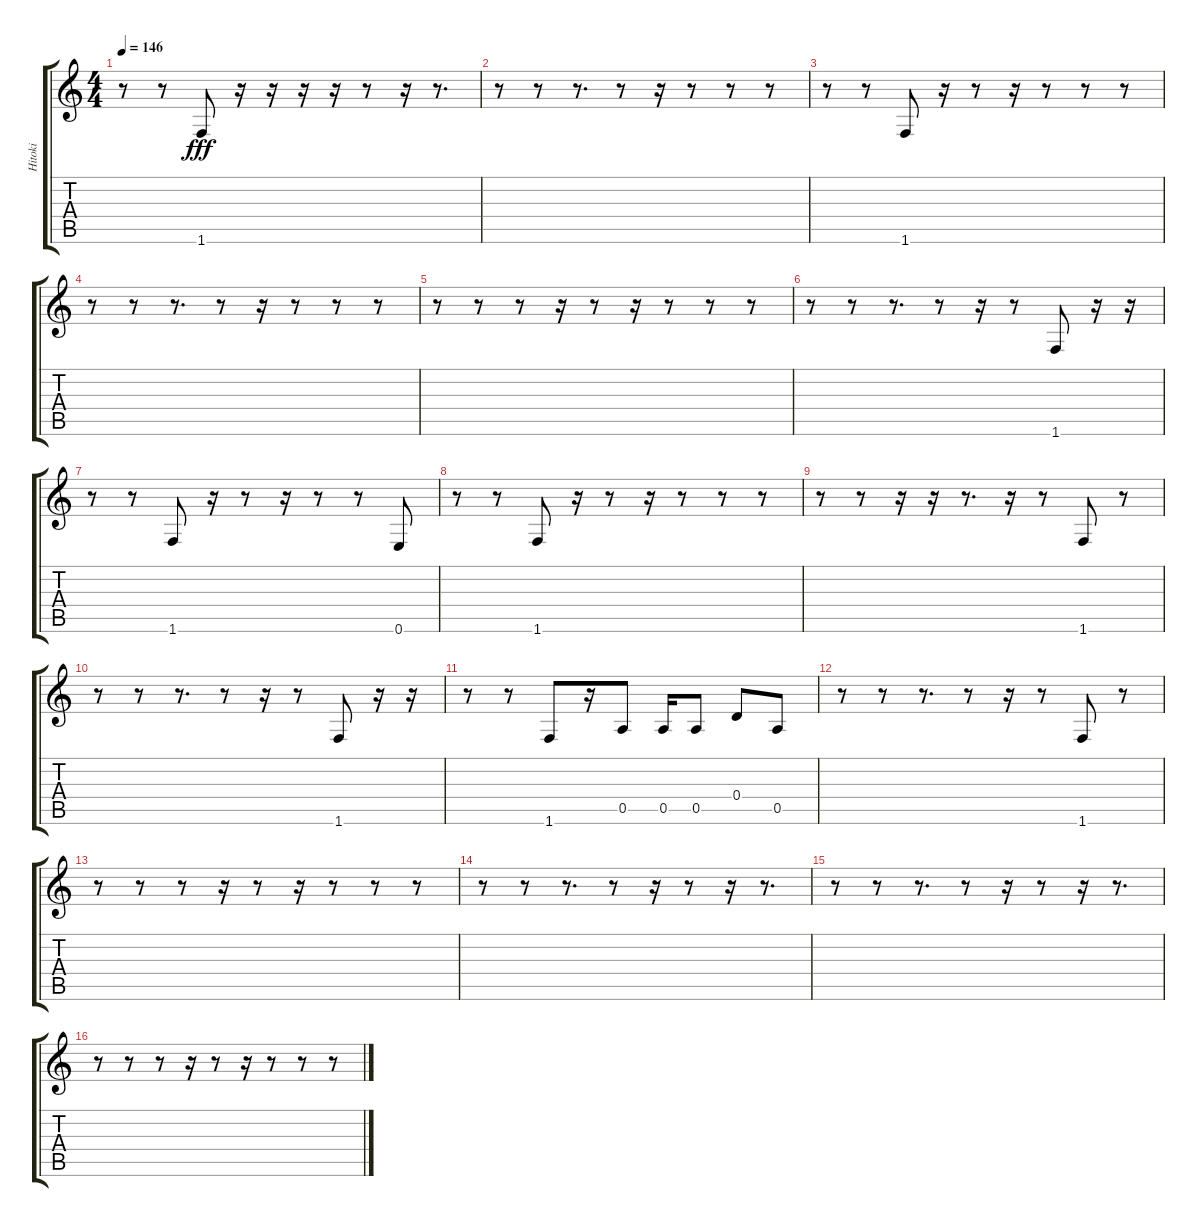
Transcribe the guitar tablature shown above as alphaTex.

\track ("Hitoki " "Hitoki ") {instrument electricbassfinger}
\staff {score tabs}
\tuning (E4 B3 G3 D3 A2 E2) {hide}
\ts (4 4)
\tempo 146
\clef g2
\ks c
r.8{dy fff} r.8 1.6.8 r.16 r.16 r.16 r.16 r.8 r.16 r.8{d} |
r.8 r.8 r.8{d} r.8 r.16 r.8 r.8 r.8 |
r.8 r.8 1.6.8 r.16 r.8 r.16 r.8 r.8 r.8 |
r.8 r.8 r.8{d} r.8 r.16 r.8 r.8 r.8 |
r.8 r.8 r.8 r.16 r.8 r.16 r.8 r.8 r.8 |
r.8 r.8 r.8{d} r.8 r.16 r.8 1.6.8 r.16 r.16 |
r.8 r.8 1.6.8 r.16 r.8 r.16 r.8 r.8 0.6.8 |
r.8 r.8 1.6.8 r.16 r.8 r.16 r.8 r.8 r.8 |
r.8 r.8 r.16 r.16 r.8{d} r.16 r.8 1.6.8 r.8 |
r.8 r.8 r.8{d} r.8 r.16 r.8 1.6.8 r.16 r.16 |
r.8 r.8 1.6.8 r.16 0.5.8 0.5.16 0.5.8 0.4.8 0.5.8 |
r.8 r.8 r.8{d} r.8 r.16 r.8 1.6.8 r.8 |
r.8 r.8 r.8 r.16 r.8 r.16 r.8 r.8 r.8 |
r.8 r.8 r.8{d} r.8 r.16 r.8 r.16 r.8{d} |
r.8 r.8 r.8{d} r.8 r.16 r.8 r.16 r.8{d} |
r.8 r.8 r.8 r.16 r.8 r.16 r.8 r.8 r.8
